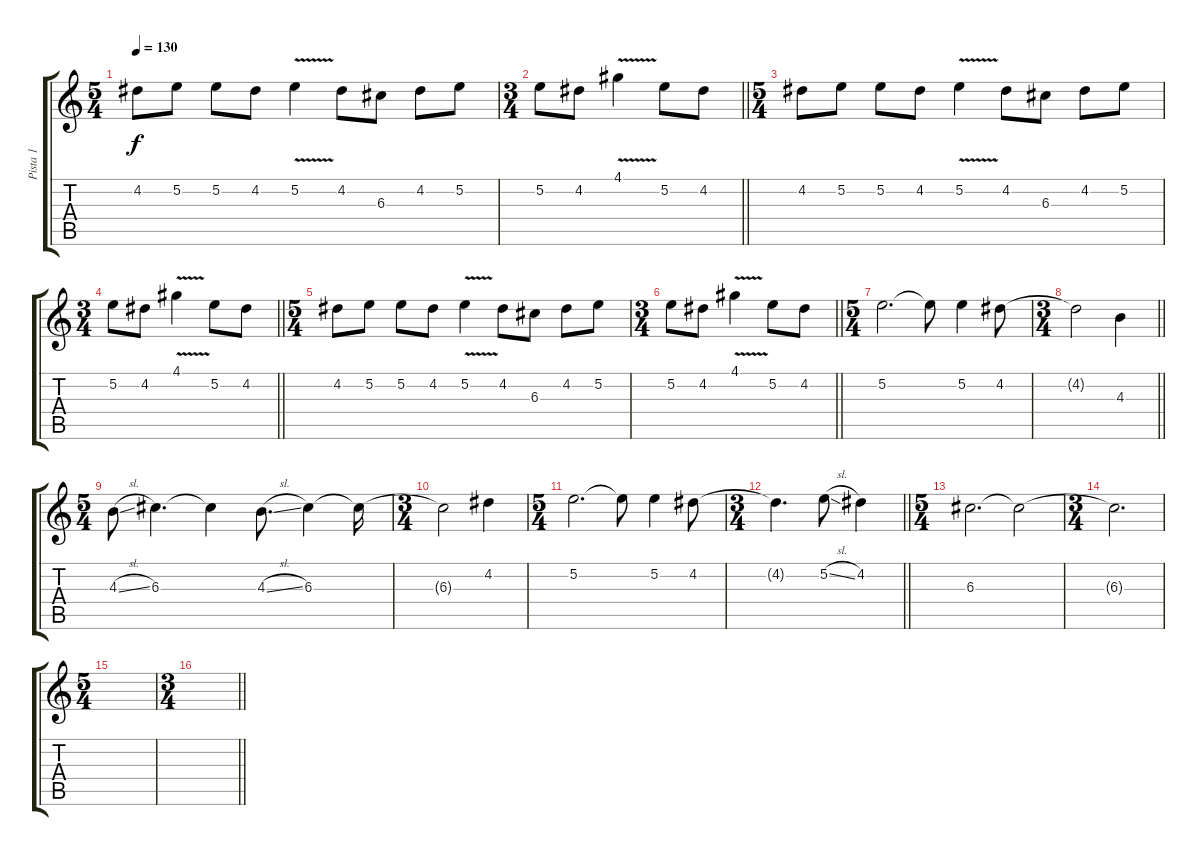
\track ("Pista 1" "Pista 1") {instrument electricguitarclean}
\staff {score tabs}
\tuning (E4 B3 G3 D3 A2 E2) {hide}
\ts (5 4)
\tempo 130
\clef g2
\ks c
4.2.8{dy f} 5.2.8 5.2.8 4.2.8 5.2{v}.4 4.2.8 6.3.8 4.2.8 5.2.8 |
\ts (3 4)
\barLineRight lightlight
5.2.8 4.2.8 4.1{v}.4 5.2.8 4.2.8 |
\ts (5 4)
4.2.8 5.2.8 5.2.8 4.2.8 5.2{v}.4 4.2.8 6.3.8 4.2.8 5.2.8 |
\ts (3 4)
\barLineRight lightlight
5.2.8 4.2.8 4.1{v}.4 5.2.8 4.2.8 |
\ts (5 4)
4.2.8 5.2.8 5.2.8 4.2.8 5.2{v}.4 4.2.8 6.3.8 4.2.8 5.2.8 |
\ts (3 4)
\barLineRight lightlight
5.2.8 4.2.8 4.1{v}.4 5.2.8 4.2.8 |
\ts (5 4)
5.2.2{d} 5.2{t}.8 5.2.4 4.2.8 |
\ts (3 4)
\barLineRight lightlight
4.2{t}.2 4.3.4 |
\ts (5 4)
4.3{sl}.8 6.3.4{d} 6.3{t}.4 4.3{sl}.8{d} 6.3.4 6.3{t}.16 |
\ts (3 4)
6.3{t}.2 4.2.4 |
\ts (5 4)
5.2.2{d} 5.2{t}.8 5.2.4 4.2.8 |
\ts (3 4)
\barLineRight lightlight
4.2{t}.4{d} 5.2{sl}.8 4.2.4 |
\ts (5 4)
6.3.2{d} 6.3{t}.2 |
\ts (3 4)
6.3{t}.2{d} |
\ts (5 4)
|
\ts (3 4)
\barLineRight lightlight
